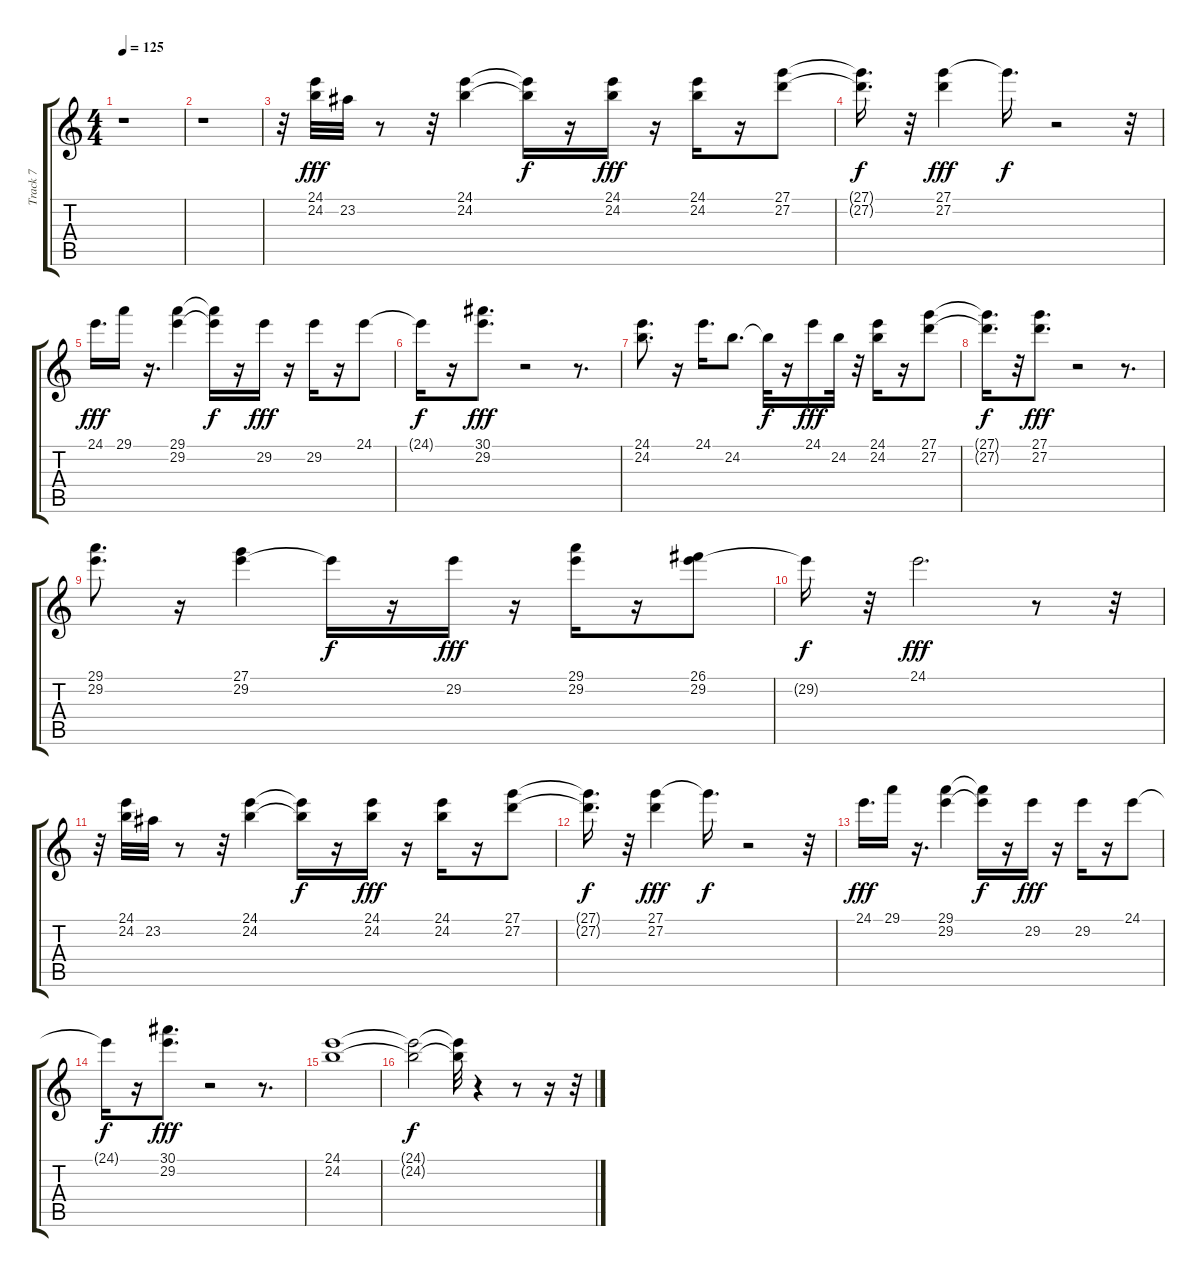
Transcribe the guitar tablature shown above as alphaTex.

\track ("Track 7" "Track 7") {instrument rockorgan}
\staff {score tabs}
\tuning (E4 B3 G3 D3 A2 E2) {hide}
\ts (4 4)
\tempo 125
\clef g2
\ks c
r.1{dy fff} |
r.1 |
r.32 (24.1 24.2).32 23.2.32 r.8 r.32 (24.1 24.2).4 (24.1{t} 24.2{t}).16{dy f} r.16 (24.1 24.2).16{dy fff} r.16 (24.1 24.2).16 r.16 (27.1 27.2).8 |
(27.1{t} 27.2{t}).16{d dy f} r.32 (27.1 27.2).4{dy fff} 27.1{t}.16{d dy f} r.2 r.32 |
24.1.16{d dy fff} 29.1.16 r.16{d} (29.1 29.2).4 (29.1{t} 29.2{t}).16{dy f} r.16 29.2.16{dy fff} r.16 29.2.16 r.16 24.1.8 |
24.1{t}.16{dy f} r.16 (30.1 29.2).8{d dy fff} r.2 r.8{d} |
(24.1 24.2).8{d} r.16 24.1.16{d} 24.2.8{d} 24.2{t}.32{dy f} r.16 24.1.16{dy fff} 24.2.32 r.32 (24.1 24.2).16 r.16 (27.1 27.2).8 |
(27.1{t} 27.2{t}).16{d dy f} r.32 (27.1 27.2).8{d dy fff} r.2 r.8{d} |
(29.1 29.2).8{d} r.16 (27.1 29.2).4 29.2{t}.16{dy f} r.16 29.2.16{dy fff} r.16 (29.1 29.2).16 r.16 (26.1 29.2).8 |
29.2{t}.16{dy f} r.32 24.1.2{d dy fff} r.8 r.32 |
r.32 (24.1 24.2).32 23.2.32 r.8 r.32 (24.1 24.2).4 (24.1{t} 24.2{t}).16{dy f} r.16 (24.1 24.2).16{dy fff} r.16 (24.1 24.2).16 r.16 (27.1 27.2).8 |
(27.1{t} 27.2{t}).16{d dy f} r.32 (27.1 27.2).4{dy fff} 27.1{t}.16{d dy f} r.2 r.32 |
24.1.16{d dy fff} 29.1.16 r.16{d} (29.1 29.2).4 (29.1{t} 29.2{t}).16{dy f} r.16 29.2.16{dy fff} r.16 29.2.16 r.16 24.1.8 |
24.1{t}.16{dy f} r.16 (30.1 29.2).8{d dy fff} r.2 r.8{d} |
(24.1 24.2).1 |
(24.1{t} 24.2{t}).2{dy f} (24.1{t} 24.2{t}).32 r.4 r.8 r.16 r.32
